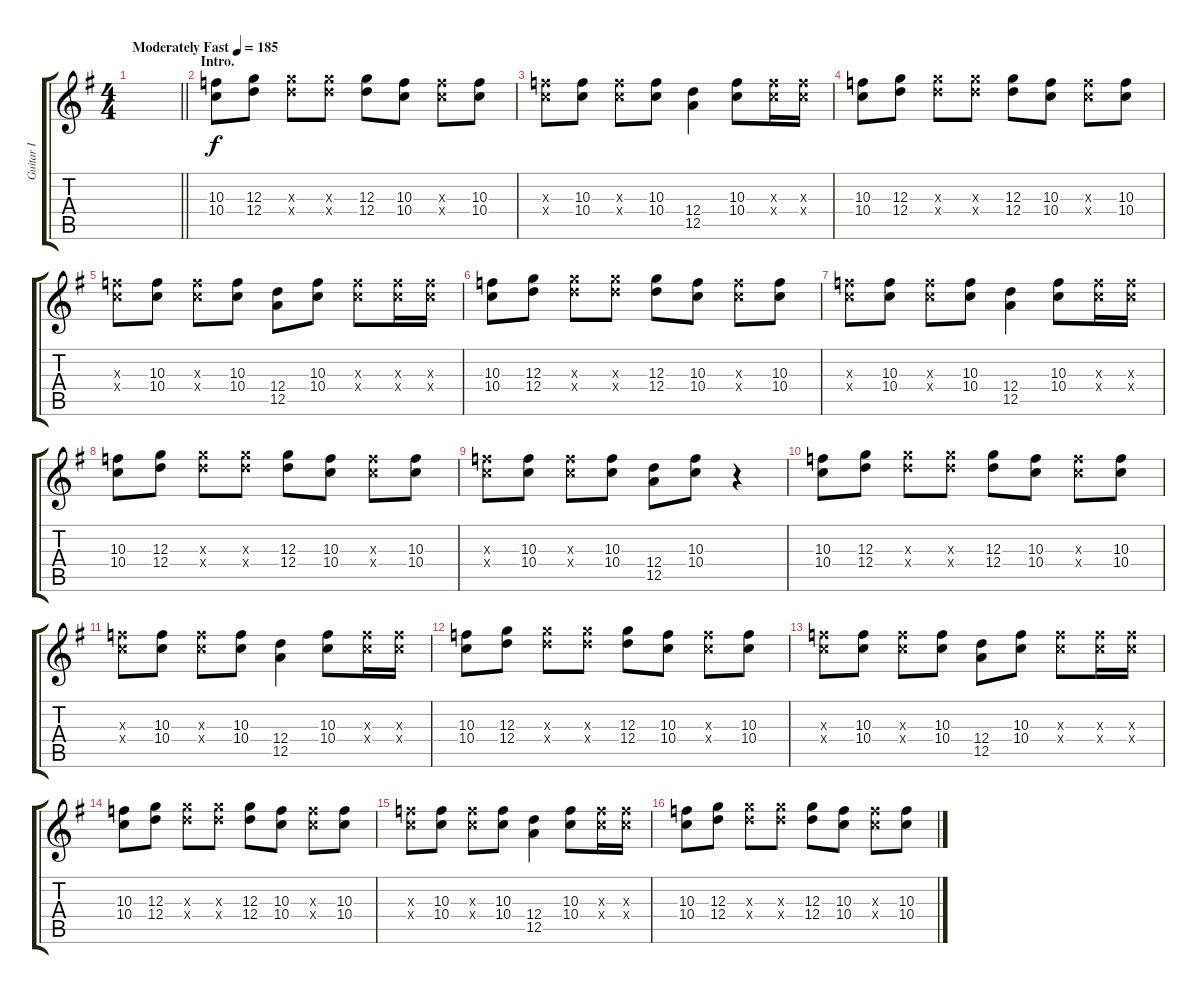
\track ("Guitar I" "Guitar I") {instrument overdrivenguitar}
\staff {score tabs}
\tuning (E4 B3 G3 D3 A2 E2) {hide}
\ts (4 4)
\tempo (185 "Moderately Fast")
\clef g2
\barLineRight lightlight
\ks g
|
\section ("" "Intro.")
(10.3 10.4).8 (12.3 12.4).8 (12.3{x} 12.4{x}).8 (12.3{x} 12.4{x}).8 (12.3 12.4).8 (10.3 10.4).8 (10.3{x} 10.4{x}).8 (10.3 10.4).8 |
(10.3{x} 10.4{x}).8 (10.3 10.4).8 (10.3{x} 10.4{x}).8 (10.3 10.4).8 (12.4 12.5).4 (10.3 10.4).8 (10.3{x} 10.4{x}).16 (10.3{x} 10.4{x}).16 |
(10.3 10.4).8 (12.3 12.4).8 (12.3{x} 12.4{x}).8 (12.3{x} 12.4{x}).8 (12.3 12.4).8 (10.3 10.4).8 (10.3{x} 10.4{x}).8 (10.3 10.4).8 |
(10.3{x} 10.4{x}).8 (10.3 10.4).8 (10.3{x} 10.4{x}).8 (10.3 10.4).8 (12.4 12.5).8 (10.3 10.4).8 (10.3{x} 10.4{x}).8 (10.3{x} 10.4{x}).16 (10.3{x} 10.4{x}).16 |
(10.3 10.4).8 (12.3 12.4).8 (12.3{x} 12.4{x}).8 (12.3{x} 12.4{x}).8 (12.3 12.4).8 (10.3 10.4).8 (10.3{x} 10.4{x}).8 (10.3 10.4).8 |
(10.3{x} 10.4{x}).8 (10.3 10.4).8 (10.3{x} 10.4{x}).8 (10.3 10.4).8 (12.4 12.5).4 (10.3 10.4).8 (10.3{x} 10.4{x}).16 (10.3{x} 10.4{x}).16 |
(10.3 10.4).8 (12.3 12.4).8 (12.3{x} 12.4{x}).8 (12.3{x} 12.4{x}).8 (12.3 12.4).8 (10.3 10.4).8 (10.3{x} 10.4{x}).8 (10.3 10.4).8 |
(10.3{x} 10.4{x}).8 (10.3 10.4).8 (10.3{x} 10.4{x}).8 (10.3 10.4).8 (12.4 12.5).8 (10.3 10.4).8 r.4 |
(10.3 10.4).8 (12.3 12.4).8 (12.3{x} 12.4{x}).8 (12.3{x} 12.4{x}).8 (12.3 12.4).8 (10.3 10.4).8 (10.3{x} 10.4{x}).8 (10.3 10.4).8 |
(10.3{x} 10.4{x}).8 (10.3 10.4).8 (10.3{x} 10.4{x}).8 (10.3 10.4).8 (12.4 12.5).4 (10.3 10.4).8 (10.3{x} 10.4{x}).16 (10.3{x} 10.4{x}).16 |
(10.3 10.4).8 (12.3 12.4).8 (12.3{x} 12.4{x}).8 (12.3{x} 12.4{x}).8 (12.3 12.4).8 (10.3 10.4).8 (10.3{x} 10.4{x}).8 (10.3 10.4).8 |
(10.3{x} 10.4{x}).8 (10.3 10.4).8 (10.3{x} 10.4{x}).8 (10.3 10.4).8 (12.4 12.5).8 (10.3 10.4).8 (10.3{x} 10.4{x}).8 (10.3{x} 10.4{x}).16 (10.3{x} 10.4{x}).16 |
(10.3 10.4).8 (12.3 12.4).8 (12.3{x} 12.4{x}).8 (12.3{x} 12.4{x}).8 (12.3 12.4).8 (10.3 10.4).8 (10.3{x} 10.4{x}).8 (10.3 10.4).8 |
(10.3{x} 10.4{x}).8 (10.3 10.4).8 (10.3{x} 10.4{x}).8 (10.3 10.4).8 (12.4 12.5).4 (10.3 10.4).8 (10.3{x} 10.4{x}).16 (10.3{x} 10.4{x}).16 |
(10.3 10.4).8 (12.3 12.4).8 (12.3{x} 12.4{x}).8 (12.3{x} 12.4{x}).8 (12.3 12.4).8 (10.3 10.4).8 (10.3{x} 10.4{x}).8 (10.3 10.4).8
